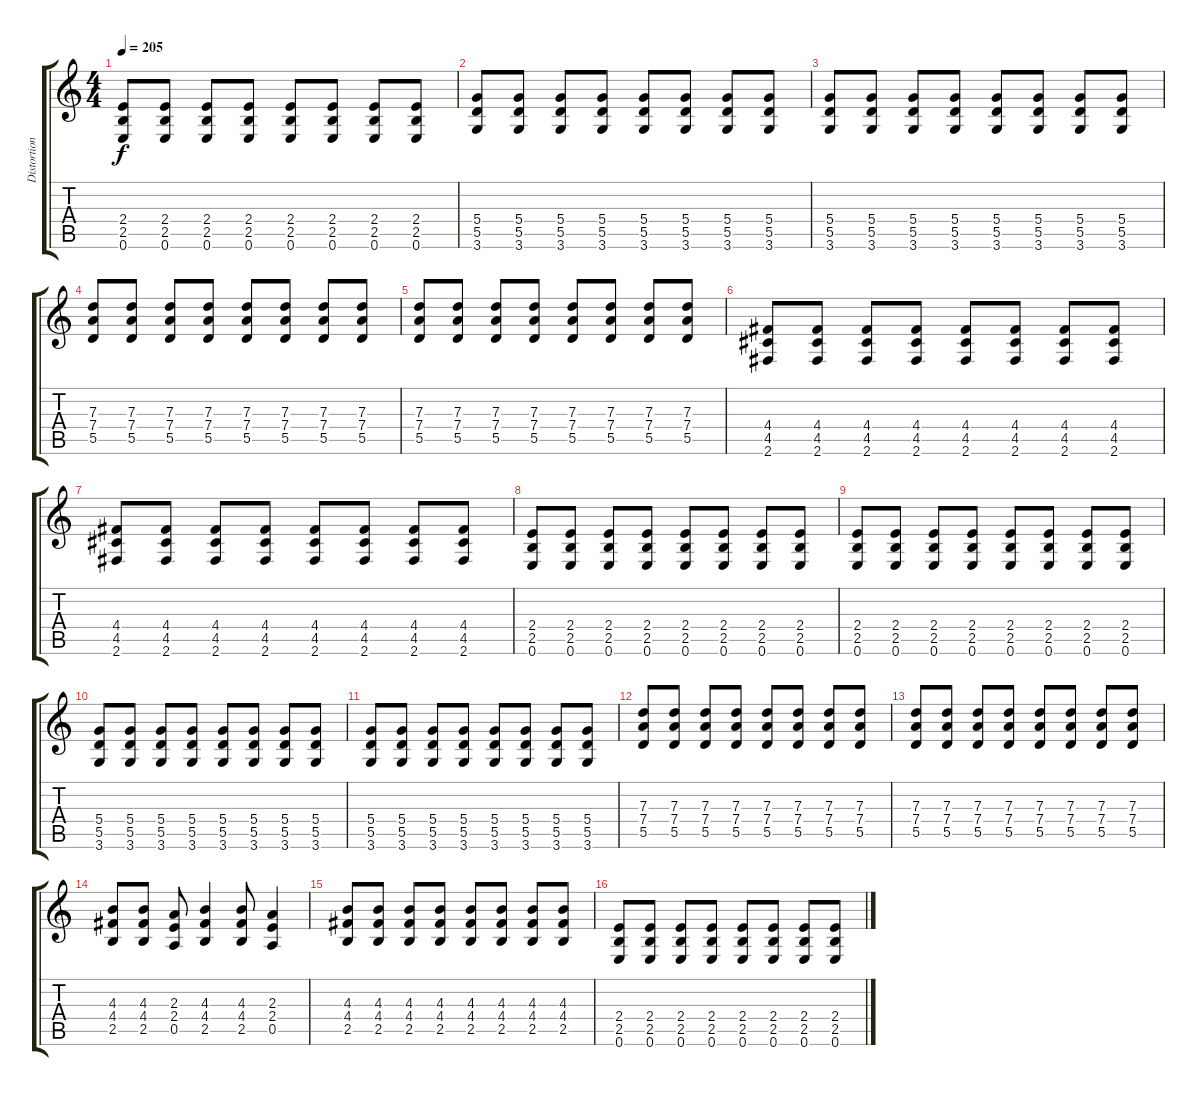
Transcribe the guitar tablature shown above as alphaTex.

\track ("Distortion" "Distortion") {instrument distortionguitar}
\staff {score tabs}
\tuning (E4 B3 G3 D3 A2 E2) {hide}
\ts (4 4)
\tempo 205
\clef g2
\ks c
(2.4 2.5 0.6).8{dy f} (2.4 2.5 0.6).8 (2.4 2.5 0.6).8 (2.4 2.5 0.6).8 (2.4 2.5 0.6).8 (2.4 2.5 0.6).8 (2.4 2.5 0.6).8 (2.4 2.5 0.6).8 |
(5.4 5.5 3.6).8 (5.4 5.5 3.6).8 (5.4 5.5 3.6).8 (5.4 5.5 3.6).8 (5.4 5.5 3.6).8 (5.4 5.5 3.6).8 (5.4 5.5 3.6).8 (5.4 5.5 3.6).8 |
(5.4 5.5 3.6).8 (5.4 5.5 3.6).8 (5.4 5.5 3.6).8 (5.4 5.5 3.6).8 (5.4 5.5 3.6).8 (5.4 5.5 3.6).8 (5.4 5.5 3.6).8 (5.4 5.5 3.6).8 |
(7.3 7.4 5.5).8 (7.3 7.4 5.5).8 (7.3 7.4 5.5).8 (7.3 7.4 5.5).8 (7.3 7.4 5.5).8 (7.3 7.4 5.5).8 (7.3 7.4 5.5).8 (7.3 7.4 5.5).8 |
(7.3 7.4 5.5).8 (7.3 7.4 5.5).8 (7.3 7.4 5.5).8 (7.3 7.4 5.5).8 (7.3 7.4 5.5).8 (7.3 7.4 5.5).8 (7.3 7.4 5.5).8 (7.3 7.4 5.5).8 |
(4.4 4.5 2.6).8 (4.4 4.5 2.6).8 (4.4 4.5 2.6).8 (4.4 4.5 2.6).8 (4.4 4.5 2.6).8 (4.4 4.5 2.6).8 (4.4 4.5 2.6).8 (4.4 4.5 2.6).8 |
(4.4 4.5 2.6).8 (4.4 4.5 2.6).8 (4.4 4.5 2.6).8 (4.4 4.5 2.6).8 (4.4 4.5 2.6).8 (4.4 4.5 2.6).8 (4.4 4.5 2.6).8 (4.4 4.5 2.6).8 |
(2.4 2.5 0.6).8 (2.4 2.5 0.6).8 (2.4 2.5 0.6).8 (2.4 2.5 0.6).8 (2.4 2.5 0.6).8 (2.4 2.5 0.6).8 (2.4 2.5 0.6).8 (2.4 2.5 0.6).8 |
(2.4 2.5 0.6).8 (2.4 2.5 0.6).8 (2.4 2.5 0.6).8 (2.4 2.5 0.6).8 (2.4 2.5 0.6).8 (2.4 2.5 0.6).8 (2.4 2.5 0.6).8 (2.4 2.5 0.6).8 |
(5.4 5.5 3.6).8 (5.4 5.5 3.6).8 (5.4 5.5 3.6).8 (5.4 5.5 3.6).8 (5.4 5.5 3.6).8 (5.4 5.5 3.6).8 (5.4 5.5 3.6).8 (5.4 5.5 3.6).8 |
(5.4 5.5 3.6).8 (5.4 5.5 3.6).8 (5.4 5.5 3.6).8 (5.4 5.5 3.6).8 (5.4 5.5 3.6).8 (5.4 5.5 3.6).8 (5.4 5.5 3.6).8 (5.4 5.5 3.6).8 |
(7.3 7.4 5.5).8 (7.3 7.4 5.5).8 (7.3 7.4 5.5).8 (7.3 7.4 5.5).8 (7.3 7.4 5.5).8 (7.3 7.4 5.5).8 (7.3 7.4 5.5).8 (7.3 7.4 5.5).8 |
(7.3 7.4 5.5).8 (7.3 7.4 5.5).8 (7.3 7.4 5.5).8 (7.3 7.4 5.5).8 (7.3 7.4 5.5).8 (7.3 7.4 5.5).8 (7.3 7.4 5.5).8 (7.3 7.4 5.5).8 |
(4.3 4.4 2.5).8 (4.3 4.4 2.5).8 (2.3 2.4 0.5).8 (4.3 4.4 2.5).4 (4.3 4.4 2.5).8 (2.3 2.4 0.5).4 |
(4.3 4.4 2.5).8 (4.3 4.4 2.5).8 (4.3 4.4 2.5).8 (4.3 4.4 2.5).8 (4.3 4.4 2.5).8 (4.3 4.4 2.5).8 (4.3 4.4 2.5).8 (4.3 4.4 2.5).8 |
(2.4 2.5 0.6).8 (2.4 2.5 0.6).8 (2.4 2.5 0.6).8 (2.4 2.5 0.6).8 (2.4 2.5 0.6).8 (2.4 2.5 0.6).8 (2.4 2.5 0.6).8 (2.4 2.5 0.6).8
